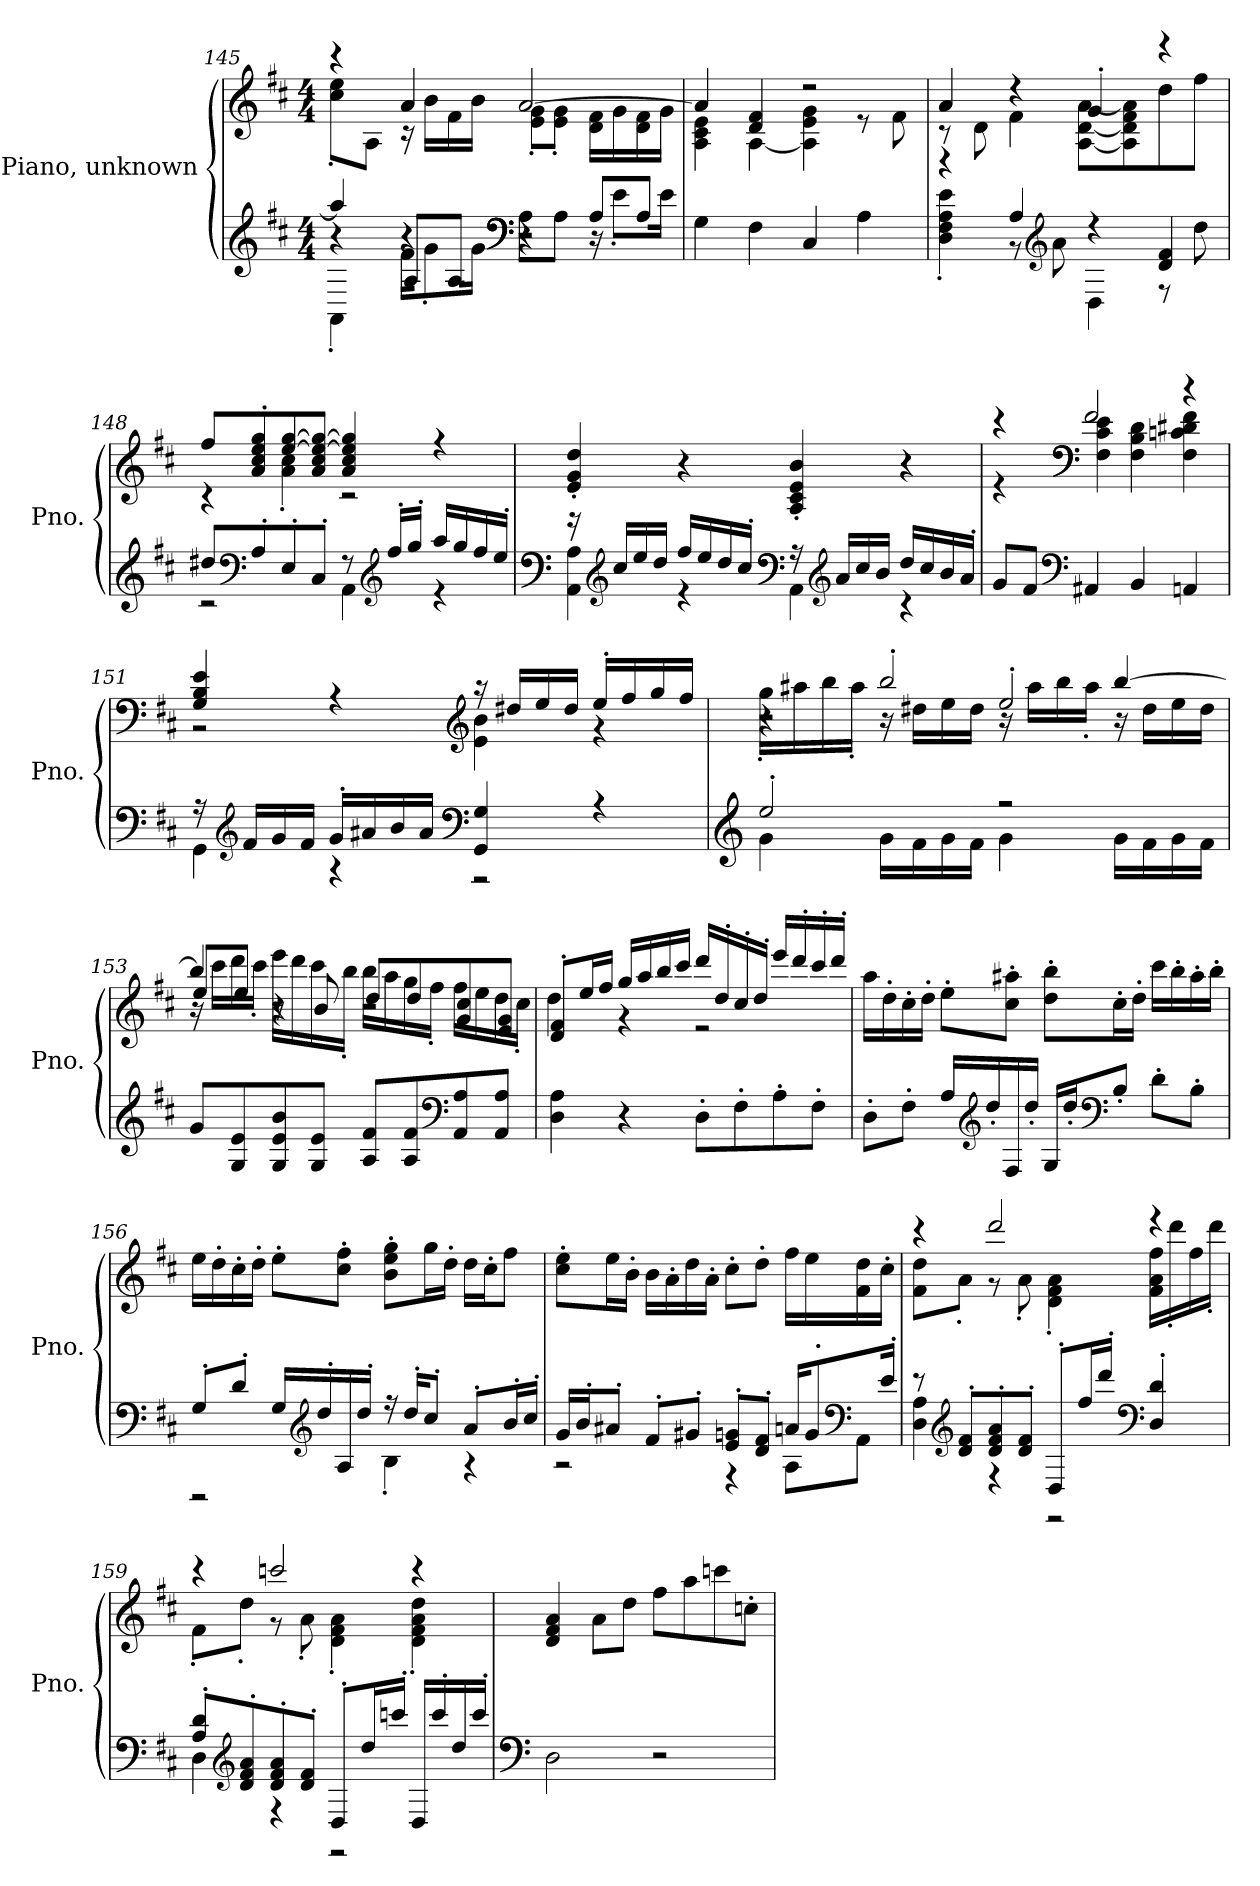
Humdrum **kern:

**kern	**kern
*part1	*part1
*staff2	*staff1
*I"Piano, unknown	*
*I'Pno.	*
*clefG2	*clefG2
*k[f#c#]	*k[f#c#]
*M4/4	*M4/4
=145	=145
*^	*^
*	*^	*	*
4aa/]	4AA'\	4r	4r	8cc#\' 8ee\'L
.	.	.	.	8A\J
4r	16f#\KL	8A/L	4a/	16r
.	8g'\	.	.	16b\LL
.	.	8A/J	.	16f#\
.	16g\Jk	.	.	16b\JJ
*clefF4	*	*	*	*
2r	8A\L	4r	[2a/	8e\' 8g\'L
.	8A\J	.	.	8e\' 8g\'J
.	16r	8A/L	.	16d\ 16f#\LL
.	8e'\L	.	.	16g\
.	.	8A/J	.	16d\ 16f#\
.	16e\Jk	.	.	16g\JJ
*v	*v	*v	*	*
=146	=146	=146
4G\	4a/]	4A\ 4c#\ 4e\
4F#\	4d/ 4f#/	[4A\
4C#/	2r	4A\] 4e\ 4g\
4A\	.	8r
.	.	8f#\
!!LO:LB:g=z	!!
=147	=147	=147
*^	*	*
4r	4D\' 4F#\' 4A\' 4e\'	4a/	8r
.	.	.	8d\
4A/	8r	4r	4f#\
*clefG2	*	*	*
.	8a\	.	.
4r	4D\	4g'/	[8A\ [8d\ [8a\L
.	.	.	8A\] 8d\] 8f#\ 8a\]
4d/ 4f#/	8r	4r	8dd\
.	8dd\	.	8ff#\J
=148	=148	=148	=148
8dd#X/L	2r	8ff#/L	4r
*clefF4	*	*	*
8A'/	.	8a/' 8cc#/' 8ee/' 8gg/'	.
8E'/	.	[8ee/ [8gg/	4a\' 4cc#\'
8C#'/J	.	8a/ 8cc#/ 8ee/_ 8gg/_J	.
8r	4AA\	4a/ 4cc#/ 4ee/] 4gg/]	2r
*clefG2	*	*	*
16ff#'/LL	.	.	.
16gg'/JJ	.	.	.
16aa/LL	4r	4r	.
16gg/	.	.	.
16ff#/	.	.	.
16ee'/JJ	.	.	.
*	*	*v	*v
!!LO:LB:g=z
=149	=149	=149
*clefF4	*	*
16r	4AA\ 4A\	4e/' 4g/' 4dd/'
*clefG2	*	*
16cc#/LL	.	.
16ee/	.	.
16dd/JJ	.	.
16ff#/LL	4r	4r
16ee/	.	.
16dd/	.	.
16cc#'/JJ	.	.
*clefF4	*	*
16r	4AA\	4A/' 4c#/' 4e/' 4b/'
*clefG2	*	*
16a/LL	.	.
16cc#/	.	.
16b/JJ	.	.
16dd/LL	4r	4r
16cc#/	.	.
16b/	.	.
16a'/JJ	.	.
*v	*v	*
=150	=150
*	*^
8g/L	4r	4r
8f#/J	.	.
*clefF4	*clefF4	*
4AA#X/	2f#/	4F#\ 4c#\ 4e\
4BB/	.	4F#\ 4B\ 4d\
4AAn/	4r	4F#\ 4cn\ 4d#X\ 4f#\
!!LO:LB:g=z	!!
=151	=151	=151
*^	*	*
16r	4GG\	4G/ 4B/ 4e/	2r
*clefG2	*	*	*
16f#/LL	.	.	.
16g/	.	.	.
16f#/JJ	.	.	.
16g'/LL	4r	4r	.
16a#X/	.	.	.
16b/	.	.	.
16a#/JJ	.	.	.
*clefF4	*	*clefG2	*
4GG/ 4G/	2r	16r	4e\ 4b\
.	.	16dd#X/LL	.
.	.	16ee/	.
.	.	16dd#/JJ	.
4r	.	16ee'/LL	4r
.	.	16ff#/	.
.	.	16gg/	.
.	.	16ff#/JJ	.
*	*	*v	*v
=152	=152	=152
*clefG2	*	*
*	*	*^
*	*	*	*^
2ee'/	4g\	4r	16gg'\LL	2r
.	.	.	16aa#X\	.
.	.	.	16bb\	.
.	.	.	16aa#'\JJ	.
.	16g\LL	2bb'/	16r	.
.	16f#\	.	16dd#X\LL	.
.	16g\	.	16ee\	.
.	16f#\JJ	.	16dd#\JJ	.
2r	4g\	.	16r	2ee'/
.	.	.	16aa#\LL	.
.	.	.	16bb\	.
.	.	.	16aa#'\JJ	.
.	16g\LL	[4bb/	16r	.
.	16f#\	.	16dd#\LL	.
.	16g\	.	16ee\	.
.	16f#\JJ	.	16dd#\JJ	.
*v	*v	*	*	*
!!LO:PB:g=z	!!	!!
=153	=153	=153	=153
8g/L	4bb/]	16r	8ee/L
.	.	16ccc#\LL	.
8G/ 8e/	.	16ddd\	8ee/J
.	.	16ccc#'\JJ	.
8G/ 8e/ 8b/	4r	16eee\LL	8r
.	.	16ddd\	.
8G/ 8e/J	.	16ccc#\	8b/
.	.	16bb'\JJ	.
8A/ 8f#/L	2r	16bb\LL	8dd/L
.	.	16aa\	.
8A/ 8f#/	.	16gg\	8dd/
.	.	16ff#'\JJ	.
*clefF4	*	*	*
8AA/ 8A/	.	16ff#\LL	8g/ 8cc#/
.	.	16ee\	.
8AA/ 8A/J	.	16dd\	8e/ 8g/J
.	.	16cc#'\JJ	.
*	*	*v	*v
=154	=154	=154
4D\ 4A\	8d/' 8f#/'L	4dd\
.	16ee/L	.
.	16ff#/JJ	.
4r	16gg/LL	4r
.	16aa/	.
.	16bb/	.
.	16ccc#/JJ	.
8D'\L	16ddd/LL	2r
.	16dd'/	.
8F#'\	16cc#'/	.
.	16dd'/JJ	.
8A'\	16eee/LL	.
.	16ddd'/	.
8F#'\J	16ccc#'/	.
.	16ddd'/JJ	.
*	*v	*v
!!LO:LB:g=z
=155	=155
8D'\L	16aa\LL
.	16dd'\
8F#'\J	16cc#'\
.	16dd'\JJ
16A/LL	8ee'\L
*clefG2	*
16dd'/	.
16F#/	8cc#\' 8aa#X\'J
16dd'/JJ	.
16G/LL	8dd\' 8bb\'L
16dd'/J	.
*clefF4	*
8B'/J	16cc#'\L
.	16dd'\JJ
8d'\L	16ccc#\LL
.	16bb'\
8B'\J	16aa#'\
.	16bb'\JJ
=156	=156
*^	*
8G'/L	2r	16ee\LL
.	.	16dd'\
8d'/J	.	16cc#'\
.	.	16dd'\JJ
16G/LL	.	8ee'\L
*clefG2	*	*
16dd'/	.	.
16A/	.	8cc#\' 8ff#\'J
16dd'/JJ	.	.
16r	4B'\	8b\' 8ee\' 8gg\'L
16dd'/KL	.	.
8cc#'/J	.	16gg\L
.	.	16dd'\JJ
8a'/L	4r	16dd\LL
.	.	16cc#'\J
16b'/L	.	8ff#\J
16cc#'/JJ	.	.
!!LO:LB:g=z
=157	=157	=157
16g/LL	2r	8cc#\' 8ee\'L
16b'/J	.	.
8a#X'/J	.	16ee\L
.	.	16b'\JJ
8f#'/L	.	16b\LL
.	.	16a'\
8g#X'/J	.	16dd\
.	.	16a'\JJ
8e/' 8gn/'L	4r	8cc#'\L
8d/' 8f#/'J	.	8dd'\J
16an/KL	8A\L	16ff#\LL
8g'/	.	16ee\
*clefF4	*	*
.	8AA\J	16f#\ 16dd\
16e'/Jk	.	16cc#'\JJ
=158	=158	=158
*	*	*^
8r	4D\ 4A\	4r	8f#\ 8dd\L
*clefG2	*	*	*
8d/' 8f#/'L	.	.	8a'\J
8d/' 8f#/' 8a/'	4r	2ddd/	8r
8d/' 8f#/'J	.	.	8a'\
8D'/L	2r	.	4d\' 4f#\' 4a\'
16ff#/L	.	.	.
16ddd'/JJ	.	.	.
*clefF4	*	*	*
4D/' 4d/'	.	4r	16f#\ 16a\ 16ff#\LL
.	.	.	16ddd'\
.	.	.	16ff#\
.	.	.	16ddd'\JJ
!!LO:LB:g=z	!!
=159	=159	=159	=159
8A/' 8d/'L	4D\	4r	8f#'\L
*clefG2	*	*	*
8d/' 8f#/' 8a/'	.	.	8dd'\J
8d/' 8f#/' 8a/'	4r	2cccn/	8r
8d/' 8f#/'J	.	.	8a'\
8D'/L	2r	.	4d\' 4f#\' 4a\'
16dd/L	.	.	.
16cccn'/JJ	.	.	.
16D/LL	.	4r	4d\' 4f#\' 4a\' 4dd\'
16ccc'/	.	.	.
16dd/	.	.	.
16ccc'/JJ	.	.	.
*v	*v	*	*
*	*v	*v
=160	=160
*clefF4	*
2D\	4d/ 4f#/ 4a/
.	8a\L
.	8dd\J
2r	8ff#\L
.	8aa\
.	8cccn\
.	8ccn'\J
=	=
*-	*-
